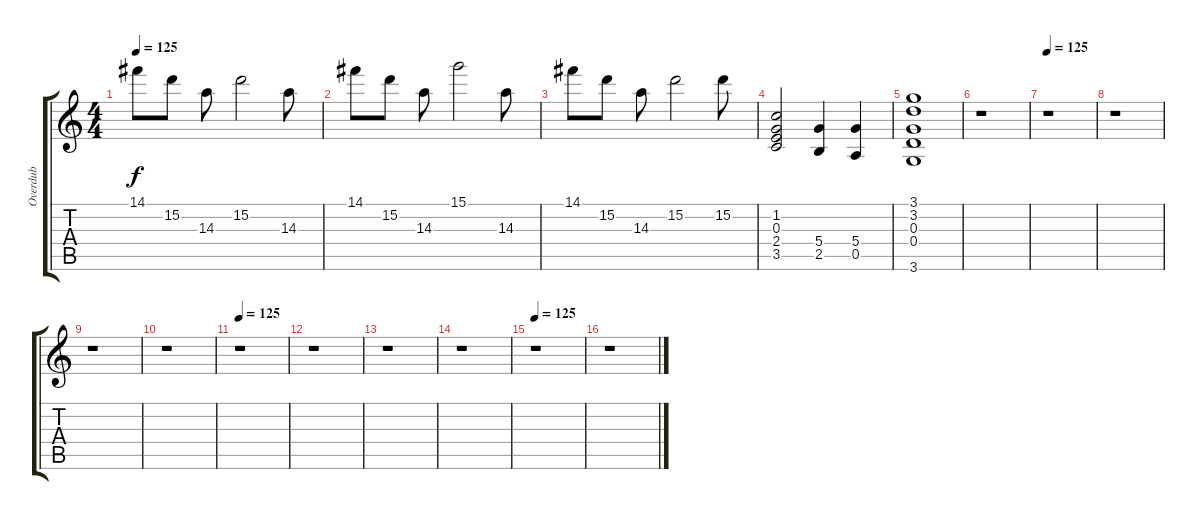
\track ("Overdub" "Overdub") {instrument acousticguitarnylon}
\staff {score tabs}
\tuning (E4 B3 G3 D3 A2 E2) {hide}
\ts (4 4)
\tempo 125
\clef g2
\ks c
14.1.8{dy f} 15.2.8 14.3.8 15.2.2 14.3.8 |
14.1.8 15.2.8 14.3.8 15.1.2 14.3.8 |
14.1.8 15.2.8 14.3.8 15.2.2 15.2.8 |
(1.2 0.3 2.4 3.5).2 (5.4 2.5).4 (5.4 0.5).4 |
(3.1 3.2 0.3 0.4 3.6).1 |
r.1 |
\tempo 125
r.1 |
r.1 |
r.1 |
r.1 |
\tempo 125
r.1 |
r.1 |
r.1 |
r.1 |
\tempo 125
r.1 |
r.1
